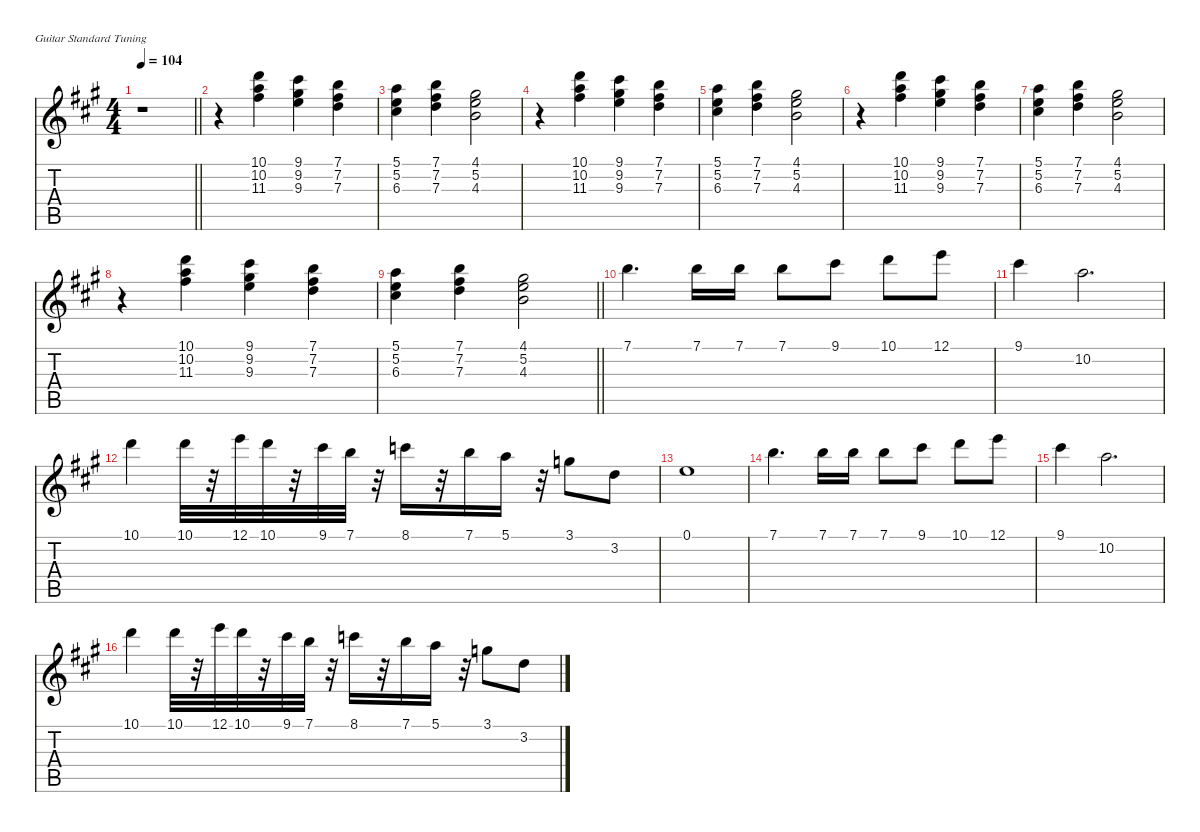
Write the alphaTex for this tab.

\defaultSystemsLayout 4
\hideDynamics
\bracketExtendMode nobrackets
\singleTrackTrackNamePolicy hidden
\multiTrackTrackNamePolicy hidden
\otherSystemsTrackNameOrientation horizontal
\track ("Guitar  " "dist.guit.") {instrument distortionguitar}
\staff {score tabs}
\tuning (E4 B3 G3 D3 A2 E2)
\ts (4 4)
\tempo 104
\clef g2
\barLineRight lightlight
\ks a
r.1{dy fff instrument distortionguitar beam Down} |
r.4{beam Down} (10.1{acc forcenatural} 10.2{acc forcenatural} 11.3{acc #}).4{beam Down} (9.1{acc #} 9.2{acc #} 9.3{acc forcenatural}).4{beam Down} (7.1{acc forcenatural} 7.2{acc #} 7.3{acc forcenatural}).4{beam Down} |
(5.1{acc forcenatural} 5.2{acc forcenatural} 6.3{acc #}).4{beam Down} (7.1{acc forcenatural} 7.2{acc #} 7.3{acc forcenatural}).4{beam Down} (4.1{acc #} 5.2{acc forcenatural} 4.3{acc forcenatural}).2{beam Down} |
r.4{beam Down} (10.1{acc forcenatural} 10.2{acc forcenatural} 11.3{acc #}).4{beam Down} (9.1{acc #} 9.2{acc #} 9.3{acc forcenatural}).4{beam Down} (7.1{acc forcenatural} 7.2{acc #} 7.3{acc forcenatural}).4{beam Down} |
(5.1{acc forcenatural} 5.2{acc forcenatural} 6.3{acc #}).4{beam Down} (7.1{acc forcenatural} 7.2{acc #} 7.3{acc forcenatural}).4{beam Down} (4.1{acc #} 5.2{acc forcenatural} 4.3{acc forcenatural}).2{beam Down} |
r.4{beam Down} (10.1{acc forcenatural} 10.2{acc forcenatural} 11.3{acc #}).4{beam Down} (9.1{acc #} 9.2{acc #} 9.3{acc forcenatural}).4{beam Down} (7.1{acc forcenatural} 7.2{acc #} 7.3{acc forcenatural}).4{beam Down} |
(5.1{acc forcenatural} 5.2{acc forcenatural} 6.3{acc #}).4{beam Down} (7.1{acc forcenatural} 7.2{acc #} 7.3{acc forcenatural}).4{beam Down} (4.1{acc #} 5.2{acc forcenatural} 4.3{acc forcenatural}).2{beam Down} |
r.4{beam Down} (10.1{acc forcenatural} 10.2{acc forcenatural} 11.3{acc #}).4{beam Down} (9.1{acc #} 9.2{acc #} 9.3{acc forcenatural}).4{beam Down} (7.1{acc forcenatural} 7.2{acc #} 7.3{acc forcenatural}).4{beam Down} |
\barLineRight lightlight
(5.1{acc forcenatural} 5.2{acc forcenatural} 6.3{acc #}).4{beam Down} (7.1{acc forcenatural} 7.2{acc #} 7.3{acc forcenatural}).4{beam Down} (4.1{acc #} 5.2{acc forcenatural} 4.3{acc forcenatural}).2{beam Down} |
7.1{acc forcenatural}.4{d beam Down} 7.1{acc forcenatural}.16{beam Down} 7.1{acc forcenatural}.16{beam Down} 7.1{acc forcenatural}.8{beam Down} 9.1{acc #}.8{beam Down} 10.1{acc forcenatural}.8{beam Down} 12.1{acc forcenatural}.8{beam Down} |
9.1{acc #}.4{beam Down} 10.2{acc forcenatural}.2{d beam Down} |
10.1{acc forcenatural}.4{beam Down} 10.1{acc forcenatural}.32{beam Down} r.32{beam Down} 12.1{acc forcenatural}.32{beam Down} 10.1{acc forcenatural}.32{beam Down} r.32{beam Down} 9.1{acc #}.32{beam Down} 7.1{acc forcenatural}.32{beam Down} r.32{beam Down} 8.1{acc forcenatural}.16{beam Down} r.32{beam Down} 7.1{acc forcenatural}.16{beam Down} 5.1{acc forcenatural}.16{beam Down} r.32{beam Down} 3.1{acc forcenatural}.8{beam Down} 3.2{acc forcenatural}.8{beam Down} |
0.1{acc forcenatural}.1{beam Down} |
7.1{acc forcenatural}.4{d beam Down} 7.1{acc forcenatural}.16{beam Down} 7.1{acc forcenatural}.16{beam Down} 7.1{acc forcenatural}.8{beam Down} 9.1{acc #}.8{beam Down} 10.1{acc forcenatural}.8{beam Down} 12.1{acc forcenatural}.8{beam Down} |
9.1{acc #}.4{beam Down} 10.2{acc forcenatural}.2{d beam Down} |
10.1{acc forcenatural}.4{beam Down} 10.1{acc forcenatural}.32{beam Down} r.32{beam Down} 12.1{acc forcenatural}.32{beam Down} 10.1{acc forcenatural}.32{beam Down} r.32{beam Down} 9.1{acc #}.32{beam Down} 7.1{acc forcenatural}.32{beam Down} r.32{beam Down} 8.1{acc forcenatural}.16{beam Down} r.32{beam Down} 7.1{acc forcenatural}.16{beam Down} 5.1{acc forcenatural}.16{beam Down} r.32{beam Down} 3.1{acc forcenatural}.8{beam Down} 3.2{acc forcenatural}.8{beam Down}
